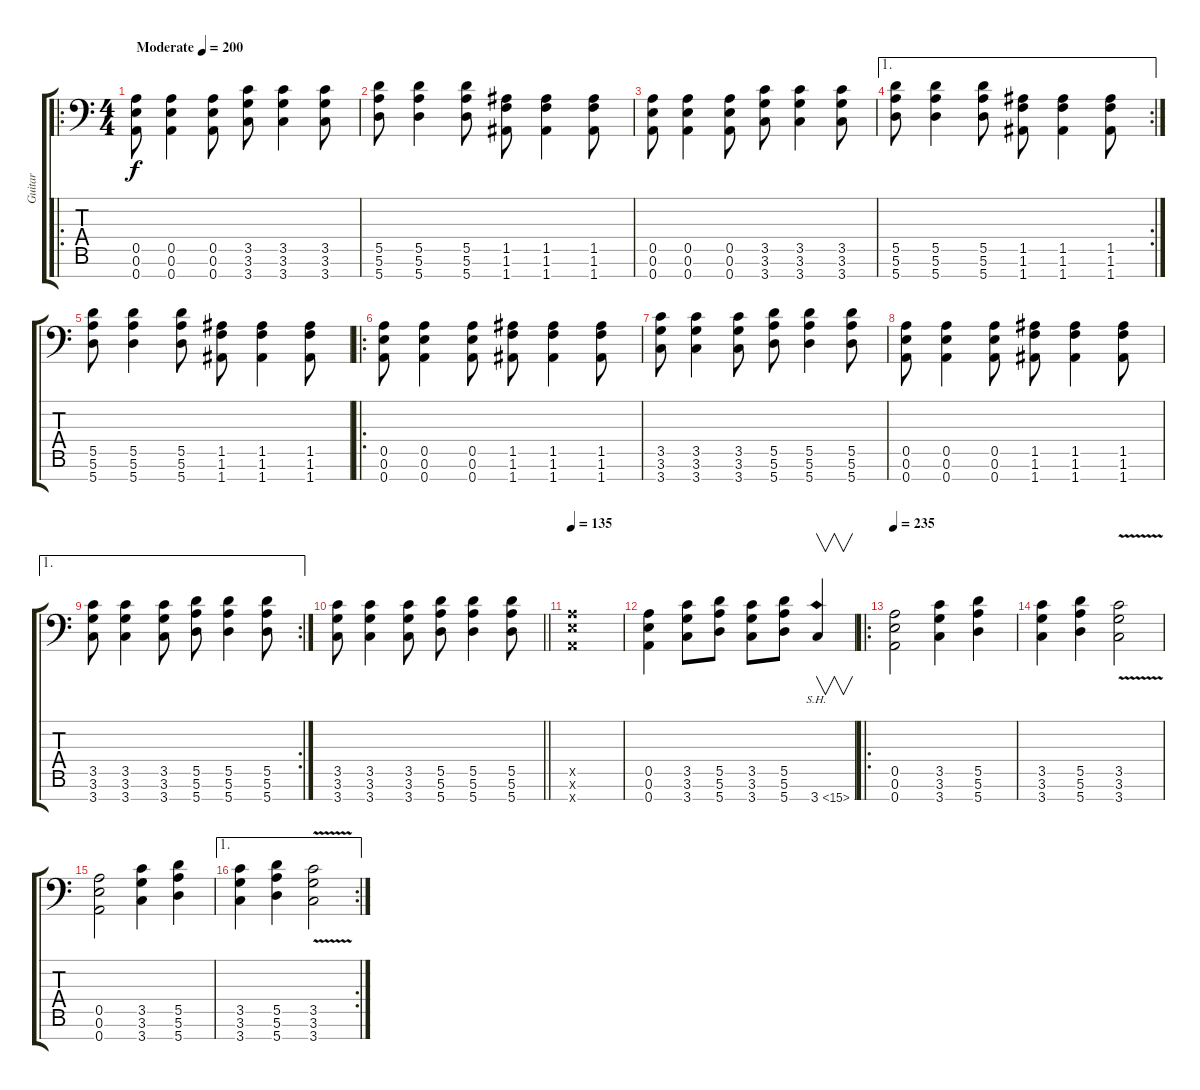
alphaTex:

\track ("Guitar" "Guitar") {instrument distortionguitar}
\staff {score tabs}
\tuning (E4 B3 G3 D3 A2 E2 A1) {hide}
\ro
\ts (4 4)
\tempo (200 "Moderate")
\clef f4
\ks c
(0.5 0.6 0.7).8{dy f instrument distortionguitar} (0.5 0.6 0.7).4 (0.5 0.6 0.7).8 (3.5 3.6 3.7).8 (3.5 3.6 3.7).4 (3.5 3.6 3.7).8 |
(5.5 5.6 5.7).8 (5.5 5.6 5.7).4 (5.5 5.6 5.7).8 (1.5 1.6 1.7).8 (1.5 1.6 1.7).4 (1.5 1.6 1.7).8 |
(0.5 0.6 0.7).8 (0.5 0.6 0.7).4 (0.5 0.6 0.7).8 (3.5 3.6 3.7).8 (3.5 3.6 3.7).4 (3.5 3.6 3.7).8 |
\ae 1
\rc 2
(5.5 5.6 5.7).8 (5.5 5.6 5.7).4 (5.5 5.6 5.7).8 (1.5 1.6 1.7).8 (1.5 1.6 1.7).4 (1.5 1.6 1.7).8 |
(5.5 5.6 5.7).8 (5.5 5.6 5.7).4 (5.5 5.6 5.7).8 (1.5 1.6 1.7).8 (1.5 1.6 1.7).4 (1.5 1.6 1.7).8 |
\ro
(0.5 0.6 0.7).8 (0.5 0.6 0.7).4 (0.5 0.6 0.7).8 (1.5 1.6 1.7).8 (1.5 1.6 1.7).4 (1.5 1.6 1.7).8 |
(3.5 3.6 3.7).8 (3.5 3.6 3.7).4 (3.5 3.6 3.7).8 (5.5 5.6 5.7).8 (5.5 5.6 5.7).4 (5.5 5.6 5.7).8 |
(0.5 0.6 0.7).8 (0.5 0.6 0.7).4 (0.5 0.6 0.7).8 (1.5 1.6 1.7).8 (1.5 1.6 1.7).4 (1.5 1.6 1.7).8 |
\ae 1
\rc 2
(3.5 3.6 3.7).8 (3.5 3.6 3.7).4 (3.5 3.6 3.7).8 (5.5 5.6 5.7).8 (5.5 5.6 5.7).4 (5.5 5.6 5.7).8 |
\barLineRight lightlight
(3.5 3.6 3.7).8 (3.5 3.6 3.7).4 (3.5 3.6 3.7).8 (5.5 5.6 5.7).8 (5.5 5.6 5.7).4 (5.5 5.6 5.7).8 |
\section ("" "")
\tempo 135
(0.5{x} 0.6{x} 0.7{x}).1 |
(0.5 0.6 0.7).4 (3.5 3.6 3.7).8 (5.5 5.6 5.7).8 (3.5 3.6 3.7).8 (5.5 5.6 5.7).8 3.7{sh 12}.4{v} |
\ro
\tempo 235
(0.5 0.6 0.7).2 (3.5 3.6 3.7).4 (5.5 5.6 5.7).4 |
(3.5 3.6 3.7).4 (5.5 5.6 5.7).4 (3.5{v} 3.6{v} 3.7{v}).2 |
(0.5 0.6 0.7).2 (3.5 3.6 3.7).4 (5.5 5.6 5.7).4 |
\ae 1
\rc 2
(3.5 3.6 3.7).4 (5.5 5.6 5.7).4 (3.5{v} 3.6{v} 3.7{v}).2
